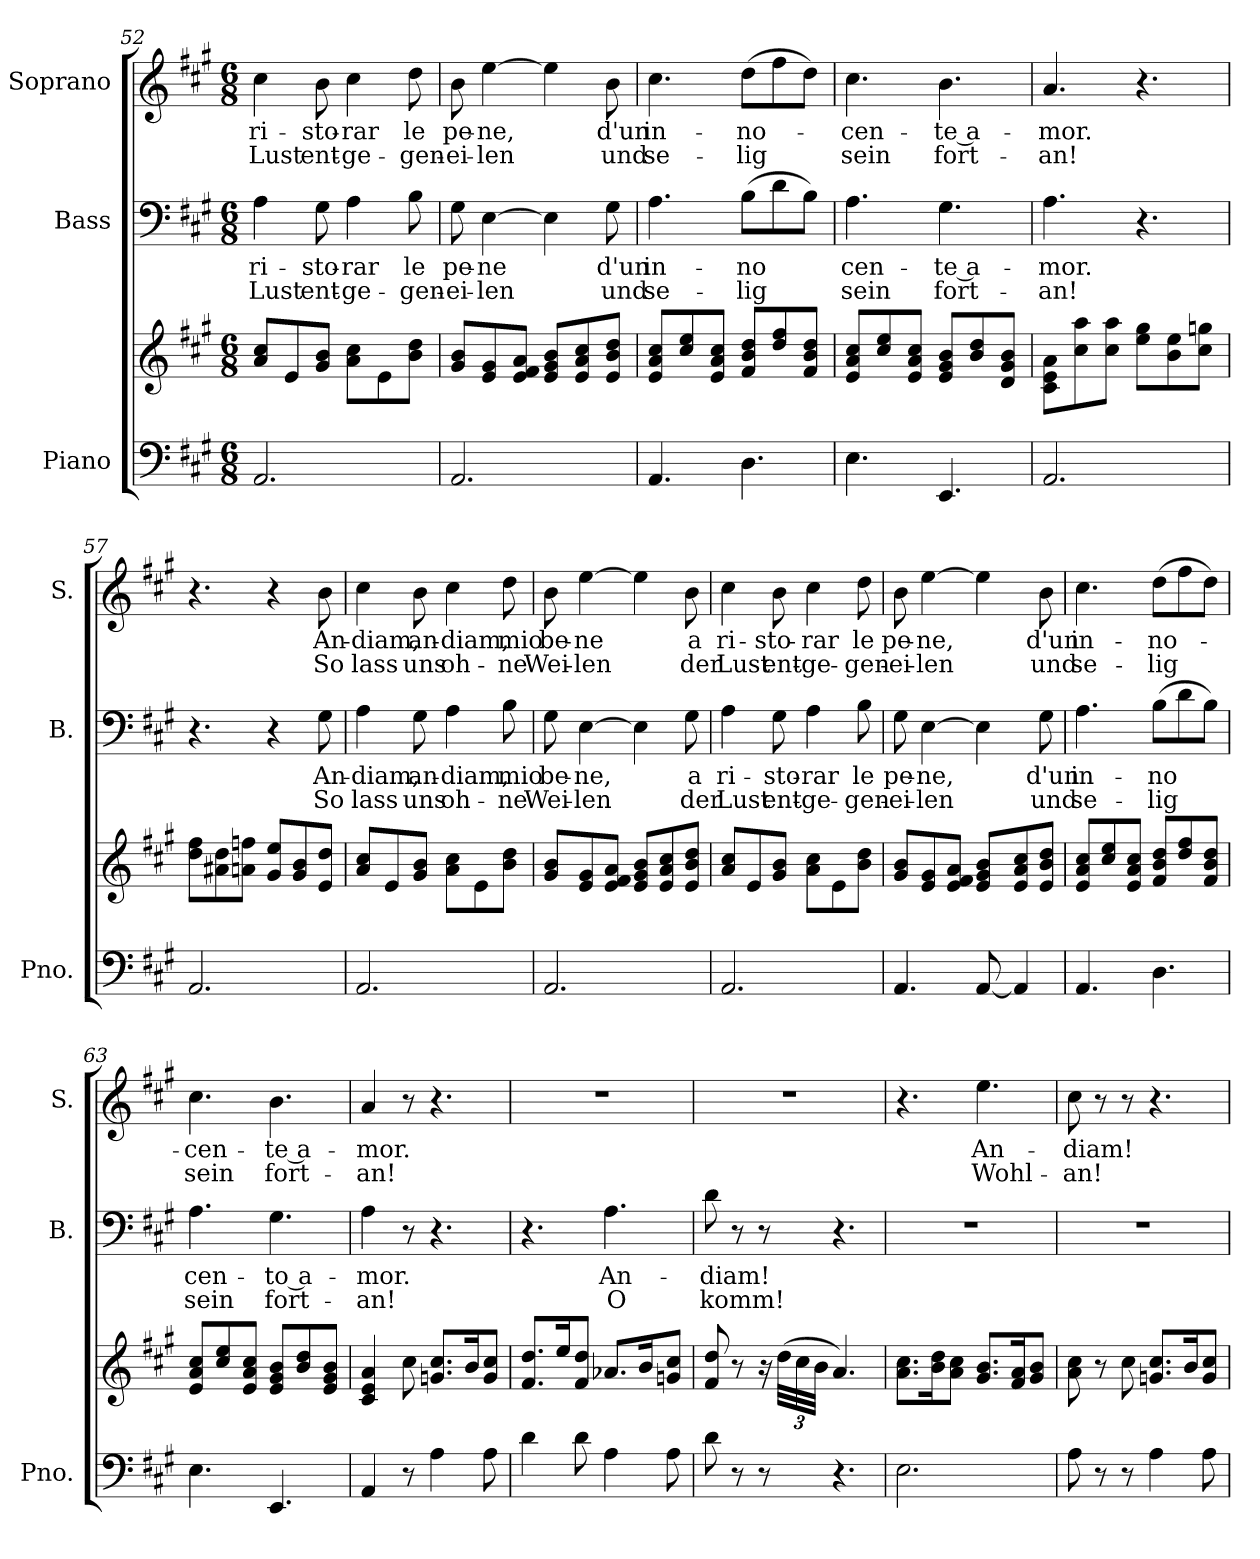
**kern	**kern	**kern	**text	**text	**kern	**text	**text
*part3	*part3	*part2	*part2	*part2	*part1	*part1	*part1
*staff4	*staff3	*staff2	*staff2	*staff2	*staff1	*staff1	*staff1
*I"Piano	*	*I"Bass	*	*	*I"Soprano	*	*
*I'Pno.	*	*I'B.	*	*	*I'S.	*	*
!!LO:PB:g=z
*clefF4	*clefG2	*clefF4	*	*	*clefG2	*	*
*k[f#c#g#]	*k[f#c#g#]	*k[f#c#g#]	*	*	*k[f#c#g#]	*	*
*A:	*A:	*A:	*	*	*A:	*	*
*M6/8	*M6/8	*M6/8	*	*	*M6/8	*	*
=52	=52	=52	=52	=52	=52	=52	=52
2.AA/	8a/ 8cc#/L	4A\	ri-	Lust	4cc#\	ri-	Lust
.	8e/	.	.	.	.	.	.
.	8g#/ 8b/J	8G#\	sto-	ent-	8b\	sto-	ent-
.	8a\ 8cc#\L	4A\	rar	ge-	4cc#\	rar	ge-
.	8e\	.	.	.	.	.	.
.	8b\ 8dd\J	8B\	le	gen-	8dd\	le	gen-
=53	=53	=53	=53	=53	=53	=53	=53
2.AA/	8g#/ 8b/L	8G#\	pe-	ei-	8b\	pe-	ei-
.	8e/ 8g#/	[4E\	ne	len	[4ee\	-ne,	len
.	8e/ 8f#/ 8a/J	.	.	.	.	.	.
.	8e/ 8g#/ 8b/L	4E\]	.	.	4ee\]	.	.
.	8e/ 8a/ 8cc#/	.	.	.	.	.	.
.	8e/ 8b/ 8dd/J	8G#\	d'un	und	8b\	d'un	und
=54	=54	=54	=54	=54	=54	=54	=54
4.AA/	8e/ 8a/ 8cc#/L	4.A\	in-	se-	4.cc#\	in-	se-
.	8cc#/ 8ee/	.	.	.	.	.	.
.	8e/ 8a/ 8cc#/J	.	.	.	.	.	.
4.D\	8f#/ 8b/ 8dd/L	(8B\L	-no	lig	(8dd\L	-no-	lig
.	8dd/ 8ff#/	8d\	.	.	8ff#\	.	.
.	8f#/ 8b/ 8dd/J	8B\J)	.	.	8dd\J)	.	.
=55	=55	=55	=55	=55	=55	=55	=55
4.E\	8e/ 8a/ 8cc#/L	4.A\	cen-	sein	4.cc#\	cen-	sein
.	8cc#/ 8ee/	.	.	.	.	.	.
.	8e/ 8a/ 8cc#/J	.	.	.	.	.	.
4.EE/	8e/ 8g#/ 8b/L	4.G#\	te a-	fort-	4.b\	te a-	fort-
.	8b/ 8dd/	.	.	.	.	.	.
.	8d/ 8g#/ 8b/J	.	.	.	.	.	.
=56	=56	=56	=56	=56	=56	=56	=56
2.AA/	8c#\ 8e\ 8a\L	4.A\	mor.	an!	4.a/	mor.	an!
.	8cc#\ 8aa\	.	.	.	.	.	.
.	8cc#\ 8aa\J	.	.	.	.	.	.
.	8ee\ 8gg#\L	4.r	.	.	4.r	.	.
.	8b\ 8ee\	.	.	.	.	.	.
.	8cc#\ 8ggn\J	.	.	.	.	.	.
=57	=57	=57	=57	=57	=57	=57	=57
2.AA/	8dd\ 8ff#\L	4.r	.	.	4.r	.	.
.	8a#X\ 8dd\	.	.	.	.	.	.
.	8an\ 8ffn\J	.	.	.	.	.	.
.	8g#/ 8ee/L	4r	.	.	4r	.	.
.	8g#/ 8b/	.	.	.	.	.	.
.	8e/ 8dd/J	8G#\	An-	So	8b\	An-	So
!!LO:LB:g=z
=58	=58	=58	=58	=58	=58	=58	=58
2.AA/	8a/ 8cc#/L	4A\	diam,	lass	4cc#\	diam,	lass
.	8e/	.	.	.	.	.	.
.	8g#/ 8b/J	8G#\	an-	uns	8b\	an-	uns
.	8a\ 8cc#\L	4A\	diam,	oh-	4cc#\	diam,	oh-
.	8e\	.	.	.	.	.	.
.	8b\ 8dd\J	8B\	mio	ne	8dd\	mio	ne
=59	=59	=59	=59	=59	=59	=59	=59
2.AA/	8g#/ 8b/L	8G#\	be-	Wei-	8b\	be-	Wei-
.	8e/ 8g#/	[4E\	ne,	len	[4ee\	-ne	-len
.	8e/ 8f#/ 8a/J	.	.	.	.	.	.
.	8e/ 8g#/ 8b/L	4E\]	.	.	4ee\]	.	.
.	8e/ 8a/ 8cc#/	.	.	.	.	.	.
.	8e/ 8b/ 8dd/J	8G#\	a	der	8b\	a	der
=60	=60	=60	=60	=60	=60	=60	=60
2.AA/	8a/ 8cc#/L	4A\	ri-	Lust	4cc#\	ri-	Lust
.	8e/	.	.	.	.	.	.
.	8g#/ 8b/J	8G#\	sto-	ent-	8b\	sto-	ent-
.	8a\ 8cc#\L	4A\	rar	ge-	4cc#\	rar	ge-
.	8e\	.	.	.	.	.	.
.	8b\ 8dd\J	8B\	le	gen-	8dd\	le	gen-
=61	=61	=61	=61	=61	=61	=61	=61
4.AA/	8g#/ 8b/L	8G#\	pe-	ei-	8b\	pe-	ei-
.	8e/ 8g#/	[4E\	-ne,	-len	[4ee\	-ne,	-len
.	8e/ 8f#/ 8a/J	.	.	.	.	.	.
[8AA/	8e/ 8g#/ 8b/L	4E\]	.	.	4ee\]	.	.
4AA/]	8e/ 8a/ 8cc#/	.	.	.	.	.	.
.	8e/ 8b/ 8dd/J	8G#\	d'un	und	8b\	d'un	und
=62	=62	=62	=62	=62	=62	=62	=62
4.AA/	8e/ 8a/ 8cc#/L	4.A\	in-	se-	4.cc#\	in-	se-
.	8cc#/ 8ee/	.	.	.	.	.	.
.	8e/ 8a/ 8cc#/J	.	.	.	.	.	.
4.D\	8f#/ 8b/ 8dd/L	(8B\L	-no	lig	(8dd\L	-no-	-lig
.	8dd/ 8ff#/	8d\	.	.	8ff#\	.	.
.	8f#/ 8b/ 8dd/J	8B\J)	.	.	8dd\J)	.	.
!!LO:LB:g=z
=63	=63	=63	=63	=63	=63	=63	=63
4.E\	8e/ 8a/ 8cc#/L	4.A\	cen-	sein	4.cc#\	cen-	sein
.	8cc#/ 8ee/	.	.	.	.	.	.
.	8e/ 8a/ 8cc#/J	.	.	.	.	.	.
4.EE/	8e/ 8g#/ 8b/L	4.G#\	to a-	fort-	4.b\	-te a-	fort-
.	8b/ 8dd/	.	.	.	.	.	.
.	8e/ 8g#/ 8b/J	.	.	.	.	.	.
=64	=64	=64	=64	=64	=64	=64	=64
4AA/	4c#/ 4e/ 4a/	4A\	mor.	an!	4a/	-mor.	an!
8r	8cc#\	8r	.	.	8r	.	.
4A\	8.gn/ 8.cc#/L	4.r	.	.	4.r	.	.
.	16b/K	.	.	.	.	.	.
8A\	8g/ 8cc#/J	.	.	.	.	.	.
=65	=65	=65	=65	=65	=65	=65	=65
4d\	8.f#/ 8.dd/L	4.r	.	.	2.r	.	.
.	16ee/K	.	.	.	.	.	.
8d\	8f#/ 8dd/J	.	.	.	.	.	.
4A\	8.a-X/L	4.A\	An-	O	.	.	.
.	16b/K	.	.	.	.	.	.
8A\	8gn/ 8cc#/J	.	.	.	.	.	.
=66	=66	=66	=66	=66	=66	=66	=66
8d\	8f#/ 8dd/	8d\	diam!	komm!	2.r	.	.
8r	8r	8r	.	.	.	.	.
8r	16r	8r	.	.	.	.	.
*	*Xbrackettup	*	*	*	*	*	*
.	(48dd\LLL	.	.	.	.	.	.
.	48cc#\	.	.	.	.	.	.
.	48b\JJJ	.	.	.	.	.	.
4.r	4.a/)	4.r	.	.	.	.	.
=67	=67	=67	=67	=67	=67	=67	=67
2.E\	8.a\ 8.cc#\L	2.r	.	.	4.r	.	.
.	16b\ 16dd\K	.	.	.	.	.	.
.	8a\ 8cc#\J	.	.	.	.	.	.
.	8.g#/ 8.b/L	.	.	.	4.ee\	An-	Wohl-
.	16f#/ 16a/K	.	.	.	.	.	.
.	8g#/ 8b/J	.	.	.	.	.	.
=68	=68	=68	=68	=68	=68	=68	=68
8A\	8a\ 8cc#\	2.r	.	.	8cc#\	diam!	an!
8r	8r	.	.	.	8r	.	.
8r	8cc#\	.	.	.	8r	.	.
4A\	8.gn/ 8.cc#/L	.	.	.	4.r	.	.
.	16b/K	.	.	.	.	.	.
8A\	8g/ 8cc#/J	.	.	.	.	.	.
=	=	=	=	=	=	=	=
*-	*-	*-	*-	*-	*-	*-	*-
